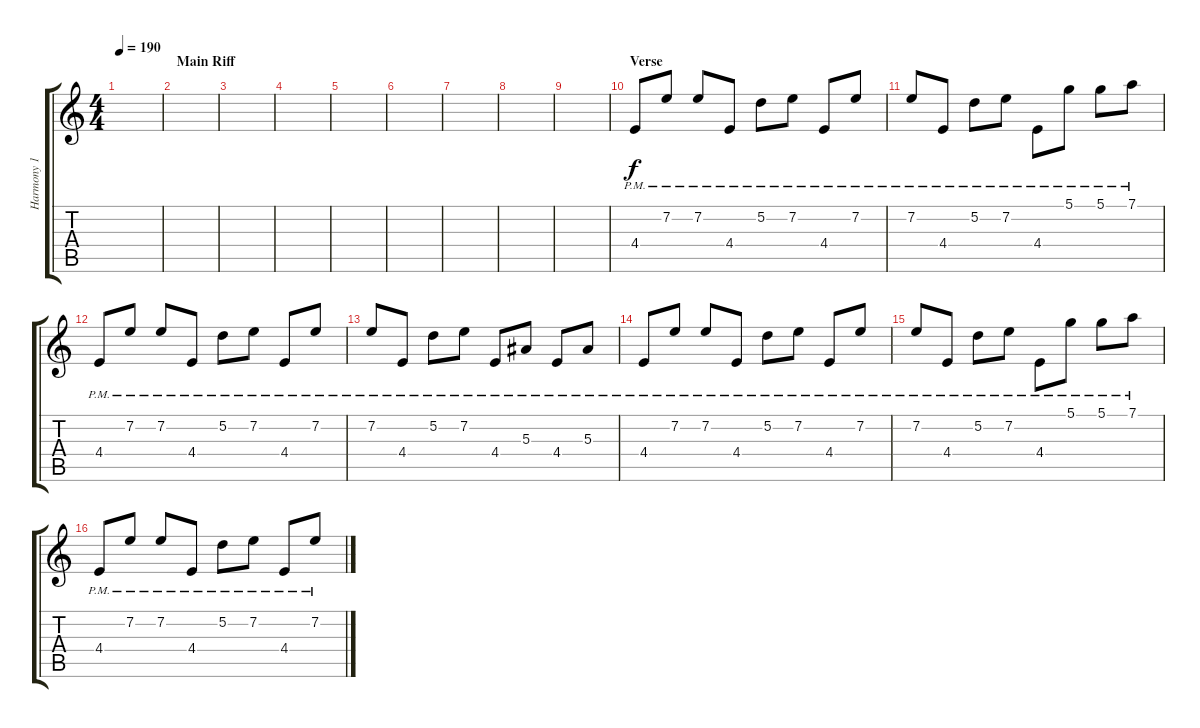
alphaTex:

\track ("Harmony 1" "Harmony 1") {instrument distortionguitar}
\staff {score tabs}
\tuning (D4 A3 F3 C3 G2 C2) {hide}
\ts (4 4)
\tempo 190
\clef g2
\ks aminor
|
\section ("" "Main Riff")
|
|
|
|
|
|
|
|
\section ("" "Verse")
4.4{pm}.8 7.2{pm}.8 7.2{pm}.8 4.4{pm}.8 5.2{pm}.8 7.2{pm}.8 4.4{pm}.8 7.2{pm}.8 |
7.2{pm}.8 4.4{pm}.8 5.2{pm}.8 7.2{pm}.8 4.4{pm}.8 5.1{pm}.8 5.1{pm}.8 7.1{pm}.8 |
4.4{pm}.8 7.2{pm}.8 7.2{pm}.8 4.4{pm}.8 5.2{pm}.8 7.2{pm}.8 4.4{pm}.8 7.2{pm}.8 |
7.2{pm}.8 4.4{pm}.8 5.2{pm}.8 7.2{pm}.8 4.4{pm}.8 5.3{pm}.8 4.4{pm}.8 5.3{pm}.8 |
4.4{pm}.8 7.2{pm}.8 7.2{pm}.8 4.4{pm}.8 5.2{pm}.8 7.2{pm}.8 4.4{pm}.8 7.2{pm}.8 |
7.2{pm}.8 4.4{pm}.8 5.2{pm}.8 7.2{pm}.8 4.4{pm}.8 5.1{pm}.8 5.1{pm}.8 7.1{pm}.8 |
4.4{pm}.8 7.2{pm}.8 7.2{pm}.8 4.4{pm}.8 5.2{pm}.8 7.2{pm}.8 4.4{pm}.8 7.2{pm}.8
